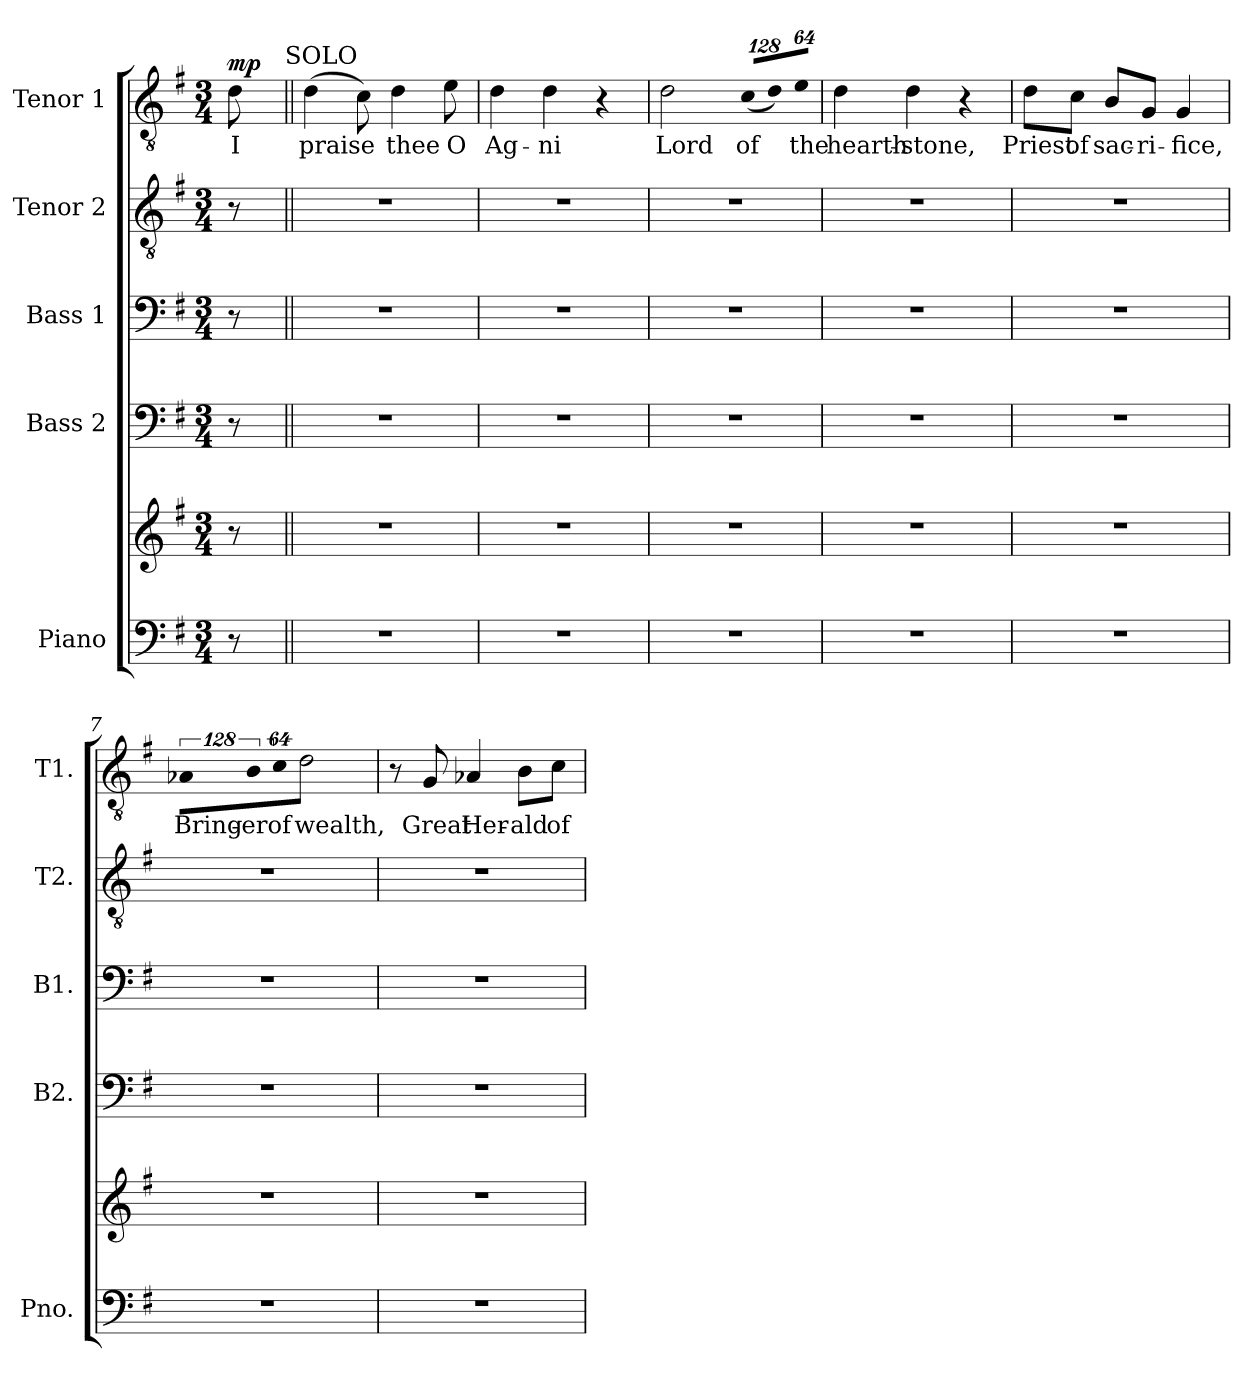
**kern	**kern	**kern	**kern	**kern	**kern	**text	**dynam
*part5	*part5	*part4	*part3	*part2	*part1	*part1	*part1
*staff6	*staff5	*staff4	*staff3	*staff2	*staff1	*staff1	*staff1
*I"Piano	*	*I"Bass 2	*I"Bass 1	*I"Tenor 2	*I"Tenor 1	*	*
*I'Pno.	*	*I'B2.	*I'B1.	*I'T2.	*I'T1.	*	*
!!LO:PB:g=z
*clefF4	*clefG2	*clefF4	*clefF4	*clefGv2	*clefGv2	*	*
*	*	*	*	*ITrd7c12	*ITrd7c12	*	*
*k[f#]	*k[f#]	*k[f#]	*k[f#]	*k[f#]	*k[f#]	*	*
*G:	*G:	*G:	*G:	*G:	*G:	*	*
*M3/4	*M3/4	*M3/4	*M3/4	*M3/4	*M3/4	*	*
*MM100	*MM100	*MM100	*MM100	*MM100	*MM100	*	*
=1	=1	=1	=1	=1	=1	=1	=1
!	!	!	!	!	!LO:TX:a:B:t=Moderato maestoso.	!	!
!	!	!	!	!	!	!LO:LY:b:color=#000000	!
*	*	*	*	*	*^	*	*
8r	8r	8r	8r	8r	8Di\	16ryy	I	mp
.	.	.	.	.	.	32ryy	.	.
.	.	.	.	.	.	64ryy	.	.
.	.	.	.	.	.	128...ryy	.	.
!	!	!	!	!	!	!LO:TX:a:t=SOLO	!	!
.	.	.	.	.	.	1024ryy	.	.
=2||	=2||	=2||	=2||	=2||	=2||	=2||	=2||	=2||
!LO:N:vis=1	!LO:N:vis=1	!LO:N:vis=1	!LO:N:vis=1	!LO:N:vis=1	!	!	!	!
*	*	*	*	*	*v	*v	*	*
*	*	*	*	*	*^	*	*
!	!	!	!	!	!	!	!LO:LY:b:color=#000000	!
*	*	*	*	*	*v	*v	*	*
2.r	2.r	2.r	2.r	2.r	(4Di\	praise	.
.	.	.	.	.	8Ci\)	.	.
!	!	!	!	!	!	!LO:LY:b:color=#000000	!
.	.	.	.	.	4Di\	thee	.
*	*	*	*	*	*MM69	*	*
!	!	!	!	!	!	!LO:LY:b:color=#000000	!
.	.	.	.	.	8Ei\	O	.
=3	=3	=3	=3	=3	=3	=3	=3
!LO:N:vis=1	!LO:N:vis=1	!LO:N:vis=1	!LO:N:vis=1	!LO:N:vis=1	!	!	!
!	!	!	!	!	!	!LO:LY:b:color=#000000	!
2.r	2.r	2.r	2.r	2.r	4Di\	Ag-	.
!	!	!	!	!	!	!LO:LY:b:color=#000000	!
.	.	.	.	.	4Di\	-ni	.
.	.	.	.	.	4r	.	.
=4	=4	=4	=4	=4	=4	=4	=4
!LO:N:vis=1	!LO:N:vis=1	!LO:N:vis=1	!LO:N:vis=1	!LO:N:vis=1	!	!	!
!	!	!	!	!	!	!LO:LY:b:color=#000000	!
2.r	2.r	2.r	2.r	2.r	2Di\	Lord	.
*	*	*	*	*	*Xbrackettup	*	*
!	!	!	!	!	!LO:N:vis=8	!	!
!	!	!	!	!	!	!LO:LY:b:color=#000000	!
.	.	.	.	.	(1024%85Ci/L	of	.
!	!	!	!	!	!LO:N:vis=8	!	!
.	.	.	.	.	1024%85Di/)	.	.
!	!	!	!	!	!LO:N:vis=8	!	!
!	!	!	!	!	!	!LO:LY:b:color=#000000	!
.	.	.	.	.	512%43Ei/J	the	.
=5	=5	=5	=5	=5	=5	=5	=5
!LO:N:vis=1	!LO:N:vis=1	!LO:N:vis=1	!LO:N:vis=1	!LO:N:vis=1	!	!	!
!	!	!	!	!	!	!LO:LY:b:color=#000000	!
2.r	2.r	2.r	2.r	2.r	4Di\	hearth-	.
!	!	!	!	!	!	!LO:LY:b:color=#000000	!
.	.	.	.	.	4Di\	-stone,	.
.	.	.	.	.	4r	.	.
=6	=6	=6	=6	=6	=6	=6	=6
!LO:N:vis=1	!LO:N:vis=1	!LO:N:vis=1	!LO:N:vis=1	!LO:N:vis=1	!	!	!
!	!	!	!	!	!	!LO:LY:b:color=#000000	!
2.r	2.r	2.r	2.r	2.r	8Di\L	Priest	.
!	!	!	!	!	!	!LO:LY:b:color=#000000	!
.	.	.	.	.	8Ci\J	of	.
!	!	!	!	!	!	!LO:LY:b:color=#000000	!
.	.	.	.	.	8BBi/L	sac-	.
!	!	!	!	!	!	!LO:LY:b:color=#000000	!
.	.	.	.	.	8GGi/J	-ri-	.
!	!	!	!	!	!	!LO:LY:b:color=#000000	!
.	.	.	.	.	4GGi/	-fice,	.
=7	=7	=7	=7	=7	=7	=7	=7
!LO:N:vis=1	!LO:N:vis=1	!LO:N:vis=1	!LO:N:vis=1	!LO:N:vis=1	!	!	!
*	*	*	*	*	*brackettup	*	*
!	!	!	!	!	!LO:N:vis=8	!	!
!	!	!	!	!	!	!LO:LY:b:color=#000000	!
2.r	2.r	2.r	2.r	2.r	1024%85AA-Xi\L	Bring-	.
!	!	!	!	!	!LO:N:vis=8	!	!
!	!	!	!	!	!	!LO:LY:b:color=#000000	!
.	.	.	.	.	1024%85BBi\	-er	.
!	!	!	!	!	!LO:N:vis=8	!	!
!	!	!	!	!	!	!LO:LY:b:color=#000000	!
.	.	.	.	.	512%43Ci\J	of	.
!	!	!	!	!	!	!LO:LY:b:color=#000000	!
.	.	.	.	.	2Di\	wealth,	.
!!LO:LB:g=z
=8	=8	=8	=8	=8	=8	=8	=8
!LO:N:vis=1	!LO:N:vis=1	!LO:N:vis=1	!LO:N:vis=1	!LO:N:vis=1	!	!	!
2.r	2.r	2.r	2.r	2.r	8r	.	.
!	!	!	!	!	!	!LO:LY:b:color=#000000	!
.	.	.	.	.	8GGi/	Great	.
!	!	!	!	!	!	!LO:LY:b:color=#000000	!
.	.	.	.	.	4AA-Xi/	Her-	.
!	!	!	!	!	!	!LO:LY:b:color=#000000	!
.	.	.	.	.	8BBi\L	-ald	.
!	!	!	!	!	!	!LO:LY:b:color=#000000	!
.	.	.	.	.	8Ci\J	of	.
=	=	=	=	=	=	=	=
*-	*-	*-	*-	*-	*-	*-	*-
